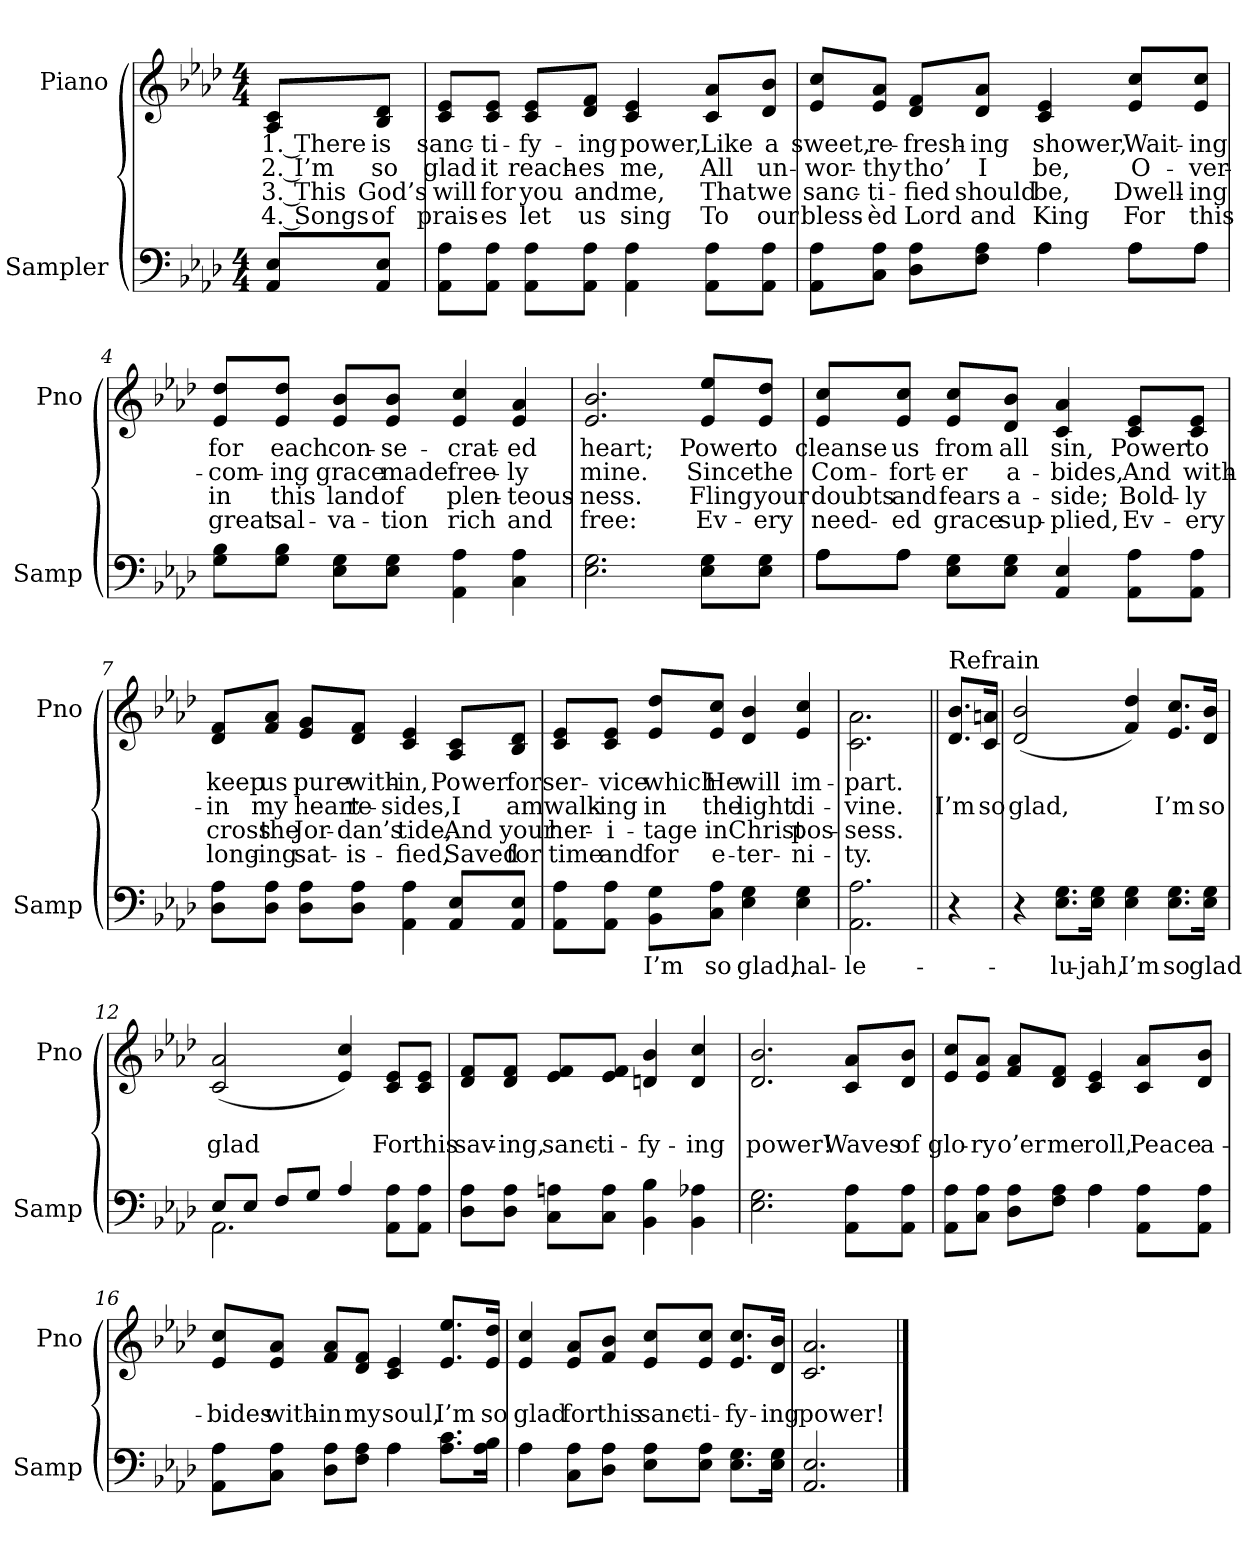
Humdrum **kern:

**kern	**text	**kern	**text	**text	**text	**text
*part2	*part2	*part1	*part1	*part1	*part1	*part1
*staff2	*staff2	*staff1	*staff1	*staff1	*staff1	*staff1
*I"Sampler	*	*I"Piano	*	*	*	*
*I'Samp	*	*I'Pno	*	*	*	*
*clefF4	*	*clefG2	*	*	*	*
*k[b-e-a-d-]	*	*k[b-e-a-d-]	*	*	*	*
*A-:	*	*A-:	*	*	*	*
*M4/4	*	*M4/4	*	*	*	*
=1	=1	=1	=1	=1	=1	=1
8AA-/ 8E-/L	.	8A-/ 8c/L	1. There	2. I’m	3. This	4. Songs
8AA-/ 8E-/J	.	8B-/ 8d-/J	is	so	God’s	of
=2	=2	=2	=2	=2	=2	=2
8AA-\ 8A-\L	.	8c/ 8e-/L	sanc-	glad	will	prais-
8AA-\ 8A-\J	.	8c/ 8e-/J	-ti-	it	for	-es
8AA-\ 8A-\L	.	8c/ 8e-/L	-fy-	reach-	you	let
8AA-\ 8A-\J	.	8d-/ 8f/J	-ing	-es	and	us
4AA- 4A-	.	4c 4e-	power,	me,	me,	sing
8AA-\ 8A-\L	.	8c/ 8a-/L	Like	All	That	To
8AA-\ 8A-\J	.	8d-/ 8b-/J	a	un-	we	our
=3	=3	=3	=3	=3	=3	=3
*^	*	*	*	*	*	*
8AA-\ 8A-\L	2ryy	.	8e-/ 8cc/L	sweet,	-wor-	sanc-	bless-
8C\ 8A-\J	.	.	8e-/ 8a-/J	re-	-thy	-ti-	-èd
8D-\ 8A-\L	.	.	8d-/ 8f/L	-fresh-	tho’	-fied	Lord
8F\ 8A-\J	.	.	8d-/ 8a-/J	-ing	I	should	and
4A-\	4A-	.	4c 4e-	shower,	be,	be,	King
8A-\L	8A-\L	.	8e-/ 8cc/L	Wait-	O-	Dwell-	For
8A-\J	8A-\J	.	8e-/ 8cc/J	-ing	-ver-	-ing	this
*v	*v	*	*	*	*	*	*
=4	=4	=4	=4	=4	=4	=4
8G\ 8B-\L	.	8e-/ 8dd-/L	for	-com-	in	great
8G\ 8B-\J	.	8e-/ 8dd-/J	each	-ing	this	sal-
8E-\ 8G\L	.	8e-/ 8b-/L	con-	grace	land	-va-
8E-\ 8G\J	.	8e-/ 8b-/J	-se-	made	of	-tion
4AA- 4A-	.	4e- 4cc	-crat-	free-	plen-	rich
4C 4A-	.	4e- 4a-	-ed	-ly	-teous-	and
=5	=5	=5	=5	=5	=5	=5
2.E- 2.G	.	2.e- 2.b-	heart;	mine.	-ness.	free:
8E-\ 8G\L	.	8e-/ 8ee-/L	Power	Since	Fling	Ev-
8E-\ 8G\J	.	8e-/ 8dd-/J	to	the	your	-ery
=6	=6	=6	=6	=6	=6	=6
*^	*	*	*	*	*	*
8A-\L	8A-\L	.	8e-/ 8cc/L	cleanse	Com-	doubts	need-
8A-\J	8A-\J	.	8e-/ 8cc/J	us	-fort-	and	-ed
8E-\ 8G\L	2.ryy	.	8e-/ 8cc/L	from	-er	fears	grace
8E-\ 8G\J	.	.	8d-/ 8b-/J	all	a-	a-	sup-
4AA- 4E-	.	.	4c 4a-	sin,	-bides,	-side;	-plied,
8AA-\ 8A-\L	.	.	8c/ 8e-/L	Power	And	Bold-	Ev-
8AA-\ 8A-\J	.	.	8c/ 8e-/J	to	with-	-ly	-ery
*v	*v	*	*	*	*	*	*
=7	=7	=7	=7	=7	=7	=7
8D-\ 8A-\L	.	8d-/ 8f/L	keep	-in	cross	long-
8D-\ 8A-\J	.	8f/ 8a-/J	us	my	the	-ing
8D-\ 8A-\L	.	8e-/ 8g/L	pure	heart	Jor-	sat-
8D-\ 8A-\J	.	8d-/ 8f/J	with-	re-	-dan’s	-is-
4AA- 4A-	.	4c 4e-	-in,	-sides,	tide,	-fied,
8AA-/ 8E-/L	.	8A-/ 8c/L	Power	I	And	Saved
8AA-/ 8E-/J	.	8B-/ 8d-/J	for	am	your	for
=8	=8	=8	=8	=8	=8	=8
8AA-\ 8A-\L	.	8c/ 8e-/L	ser-	walk-	her-	time
8AA-\ 8A-\J	.	8c/ 8e-/J	-vice	-ing	-i-	and
8BB-\ 8G\L	I’m	8e-/ 8dd-/L	which	in	-tage	for
8C\ 8A-\J	so	8e-/ 8cc/J	He	the	in	e-
4E- 4G	glad,	4d- 4b-	will	light	Christ	-ter-
4E- 4G	hal-	4e- 4cc	im-	di-	pos-	-ni-
=9	=9	=9	=9	=9	=9	=9
2.AA- 2.A-	-le-	2.c\ 2.a-\	-part.	-vine.	-sess.	-ty.
=10||	=10||	=10||	=10||	=10||	=10||	=10||
!	!	!LO:TX:t=Refrain	!	!	!	!
4r	.	8.d-/ 8.b-/L	.	I’m	.	.
.	.	16c/ 16an/Jk	.	so	.	.
=11	=11	=11	=11	=11	=11	=11
4r	.	(2d- 2b-	.	glad,	.	.
8.E-\ 8.G\L	-lu-	.	.	.	.	.
16E-\ 16G\Jk	-jah,	.	.	.	.	.
4E- 4G	I’m	4f 4dd-)	.	.	.	.
8.E-\ 8.G\L	so	8.e-/ 8.cc/L	.	I’m	.	.
16E-\ 16G\Jk	glad	16d-/ 16b-/Jk	.	so	.	.
=12	=12	=12	=12	=12	=12	=12
*^	*	*	*	*	*	*
8E-/L	2.AA-	.	(2c 2a-	.	glad	.	.
8E-/J	.	.	.	.	.	.	.
8F/L	.	.	.	.	.	.	.
8G/J	.	.	.	.	.	.	.
4A-/	.	.	4e- 4cc)	.	.	.	.
8AA-\ 8A-\L	4ryy	.	8c/ 8e-/L	.	For	.	.
8AA-\ 8A-\J	.	.	8c/ 8e-/J	.	this	.	.
*v	*v	*	*	*	*	*	*
=13	=13	=13	=13	=13	=13	=13
8D-\ 8A-\L	.	8d-/ 8f/L	.	sav-	.	.
8D-\ 8A-\J	.	8d-/ 8f/J	.	-ing,	.	.
8C\ 8An\L	.	8e-/ 8f/L	.	sanc-	.	.
8C\ 8A\J	.	8e-/ 8f/J	.	-ti-	.	.
4BB- 4B-	.	4dn 4b-	.	-fy-	.	.
4BB- 4A-X	.	4d 4cc	.	-ing	.	.
=14	=14	=14	=14	=14	=14	=14
2.E- 2.G	.	2.d- 2.b-	.	power!	.	.
8AA-\ 8A-\L	.	8c/ 8a-/L	.	Waves	.	.
8AA-\ 8A-\J	.	8d-/ 8b-/J	.	of	.	.
=15	=15	=15	=15	=15	=15	=15
*^	*	*	*	*	*	*
8AA-\ 8A-\L	2ryy	.	8e-/ 8cc/L	.	glo-	.	.
8C\ 8A-\J	.	.	8e-/ 8a-/J	.	-ry	.	.
8D-\ 8A-\L	.	.	8f/ 8a-/L	.	o’er	.	.
8F\ 8A-\J	.	.	8d-/ 8f/J	.	me	.	.
4A-\	4A-	.	4c 4e-	.	roll,	.	.
8AA-\ 8A-\L	4ryy	.	8c/ 8a-/L	.	Peace	.	.
8AA-\ 8A-\J	.	.	8d-/ 8b-/J	.	a-	.	.
=16	=16	=16	=16	=16	=16	=16	=16
8AA-\ 8A-\L	2ryy	.	8e-/ 8cc/L	.	-bides	.	.
8C\ 8A-\J	.	.	8e-/ 8a-/J	.	with-	.	.
8D-\ 8A-\L	.	.	8f/ 8a-/L	.	-in	.	.
8F\ 8A-\J	.	.	8d-/ 8f/J	.	my	.	.
4A-\	4A-	.	4c 4e-	.	soul,	.	.
8.A-\ 8.c\L	4ryy	.	8.e-/ 8.ee-/L	.	I’m	.	.
16A-\ 16B-\Jk	.	.	16e-/ 16dd-/Jk	.	so	.	.
=17	=17	=17	=17	=17	=17	=17	=17
4A-\	4A-	.	4e- 4cc	.	glad	.	.
8C\ 8A-\L	2.ryy	.	8e-/ 8a-/L	.	for	.	.
8D-\ 8A-\J	.	.	8f/ 8b-/J	.	this	.	.
8E-\ 8A-\L	.	.	8e-/ 8cc/L	.	sanc-	.	.
8E-\ 8A-\J	.	.	8e-/ 8cc/J	.	-ti-	.	.
8.E-\ 8.G\L	.	.	8.e-/ 8.cc/L	.	-fy-	.	.
16E-\ 16G\Jk	.	.	16d-/ 16b-/Jk	.	-ing	.	.
*v	*v	*	*	*	*	*	*
=18	=18	=18	=18	=18	=18	=18
2.AA- 2.E-	.	2.c 2.a-	.	power!	.	.
==	==	==	==	==	==	==
*-	*-	*-	*-	*-	*-	*-
